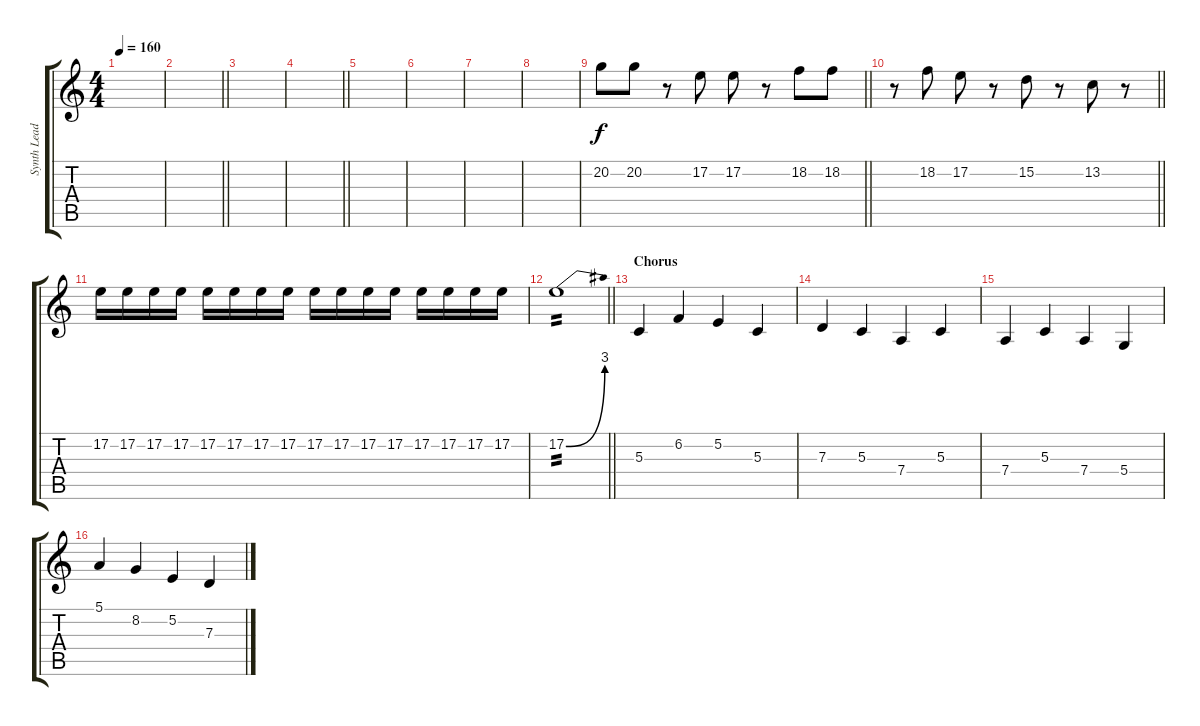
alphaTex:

\track ("Synth Lead" "Synth Lead") {instrument lead2sawtooth}
\staff {score tabs}
\tuning (E4 B3 G3 D3 A2 E2) {hide}
\ts (4 4)
\tempo 160
\clef g2
\ks c
|
\barLineRight lightlight
|
|
\barLineRight lightlight
|
|
|
|
|
\barLineRight lightlight
20.2.8 20.2.8 r.8 17.2.8 17.2.8 r.8 18.2.8 18.2.8 |
\barLineRight lightlight
r.8 18.2.8 17.2.8 r.8 15.2.8 r.8 13.2.8 r.8 |
17.2.16 17.2.16 17.2.16 17.2.16 17.2.16 17.2.16 17.2.16 17.2.16 17.2.16 17.2.16 17.2.16 17.2.16 17.2.16 17.2.16 17.2.16 17.2.16 |
\barLineRight lightlight
17.2{be (bend 0 0 60 12)}.1{tp 2} |
\section ("" "Chorus")
5.3.4 6.2.4 5.2.4 5.3.4 |
7.3.4 5.3.4 7.4.4 5.3.4 |
7.4.4 5.3.4 7.4.4 5.4.4 |
5.1.4 8.2.4 5.2.4 7.3.4
